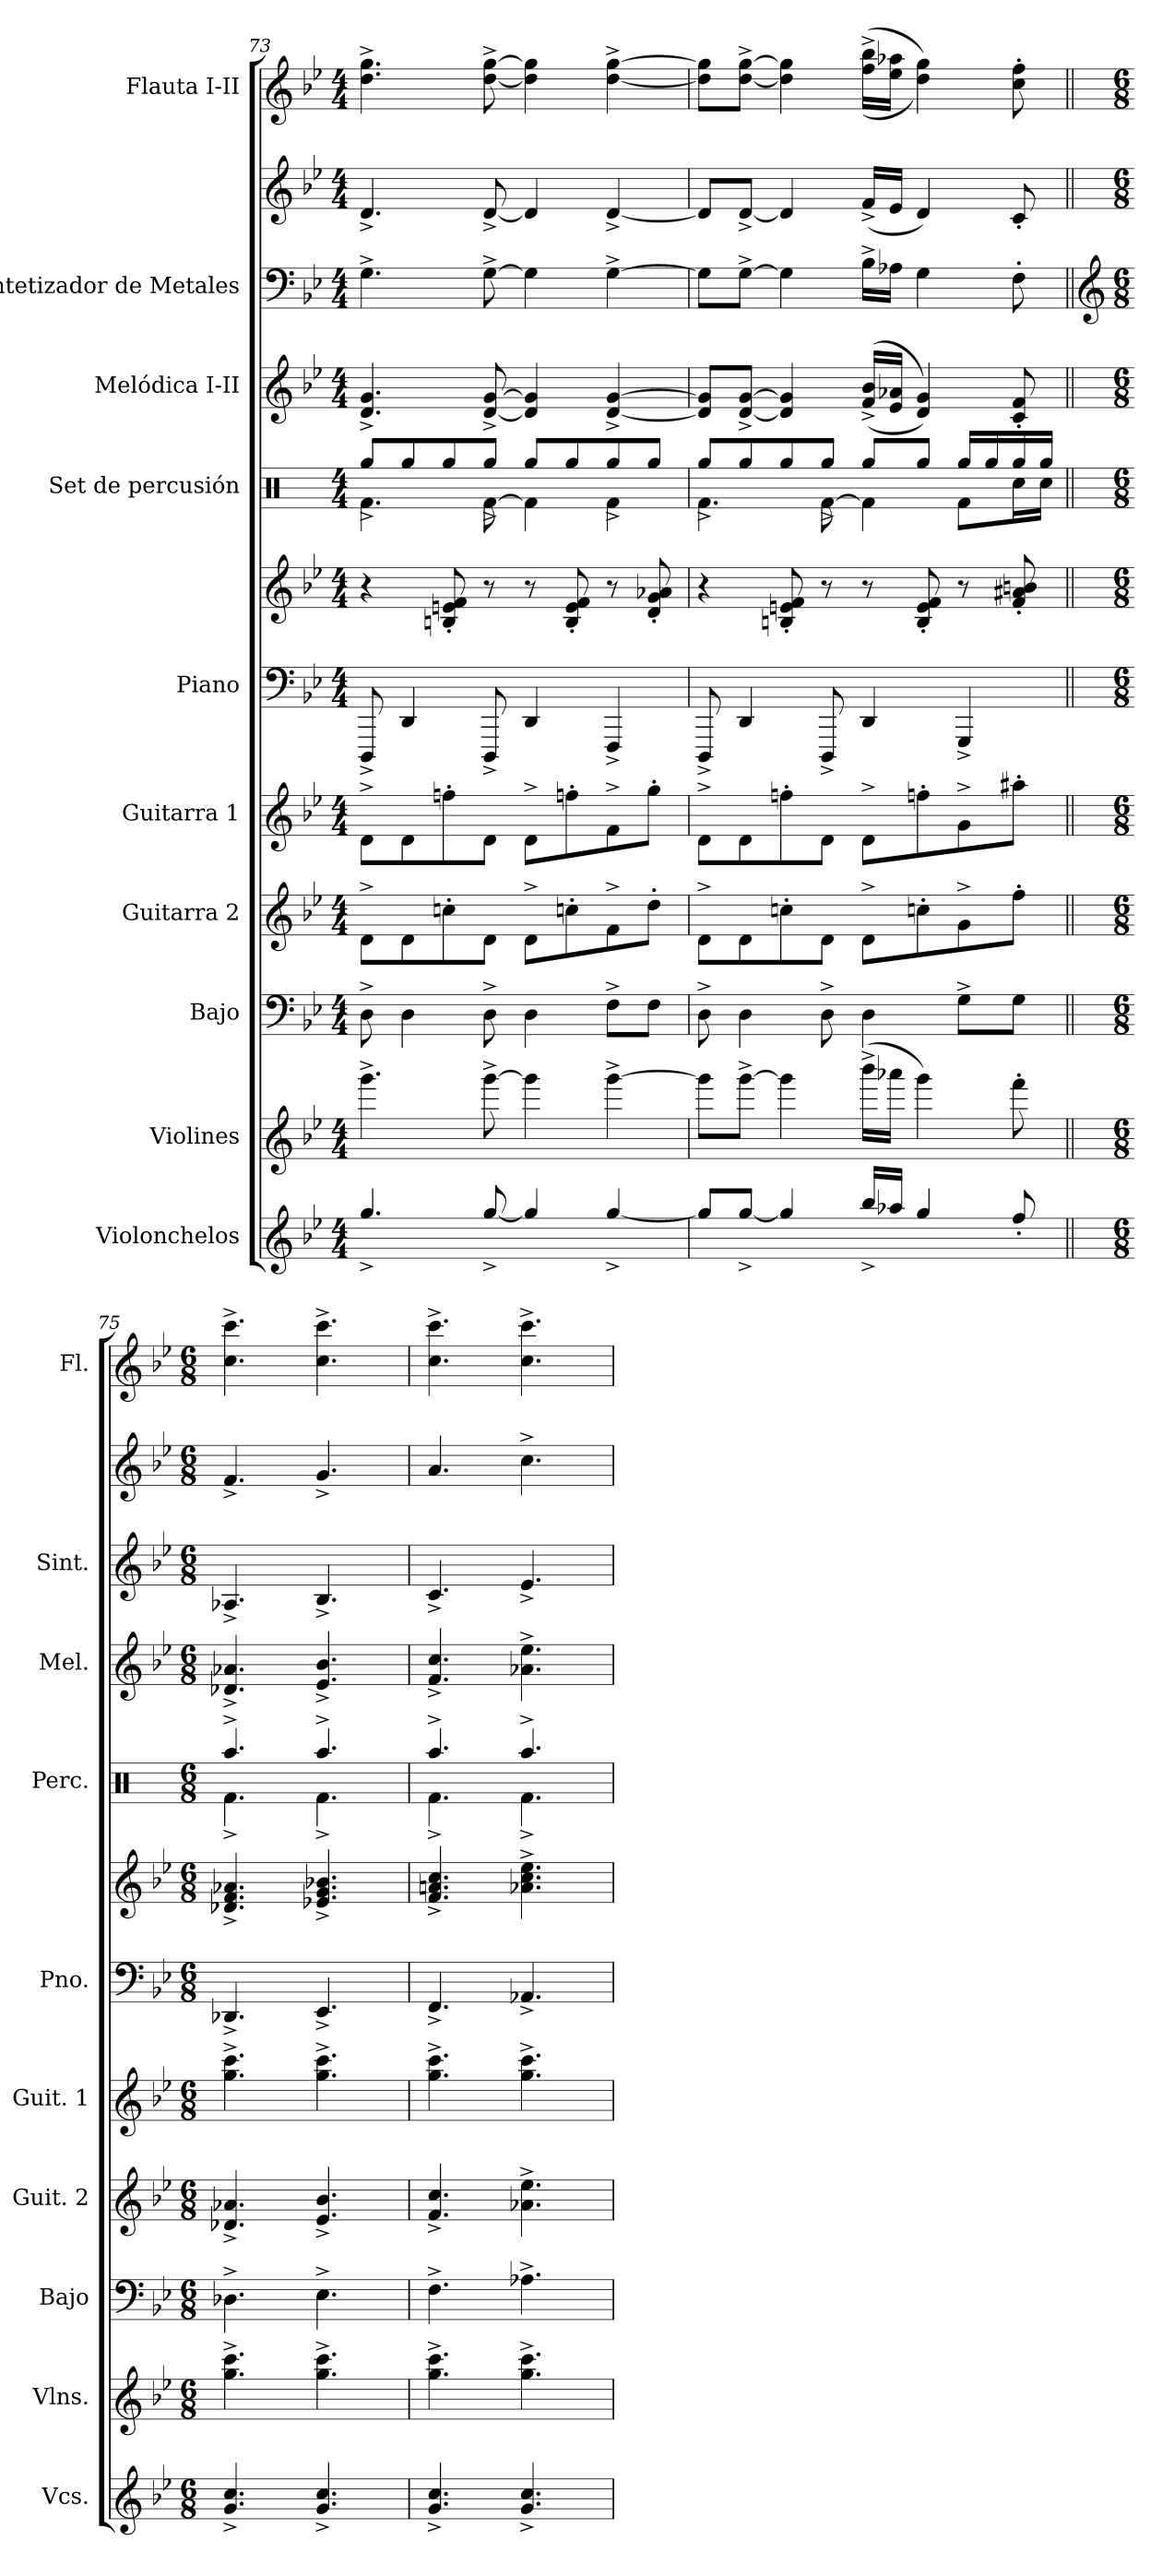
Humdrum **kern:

**kern	**kern	**kern	**kern	**kern	**kern	**kern	**kern	**kern	**kern	**kern	**kern
*part10	*part9	*part8	*part7	*part6	*part5	*part5	*part4	*part3	*part2	*part2	*part1
*staff12	*staff11	*staff10	*staff9	*staff8	*staff7	*staff6	*staff5	*staff4	*staff3	*staff2	*staff1
*I"Violonchelos	*I"Violines	*I"Bajo	*I"Guitarra 2	*I"Guitarra 1	*I"Piano	*	*I"Set de percusión	*I"Melódica I-II	*I"Sintetizador de Metales	*	*I"Flauta I-II
*I'Vcs.	*I'Vlns.	*I'Bajo	*I'Guit. 2	*I'Guit. 1	*I'Pno.	*	*I'Perc.	*I'Mel.	*I'Sint.	*	*I'Fl.
*clefG2	*clefG2	*clefF4	*clefG2	*clefG2	*clefF4	*clefG2	*clefX	*clefG2	*clefF4	*clefG2	*clefG2
*	*	*ITrd7c12	*ITrd7c12	*ITrd7c12	*	*	*	*	*	*	*
*k[b-e-]	*k[b-e-]	*k[b-e-]	*k[b-e-]	*k[b-e-]	*k[b-e-]	*k[b-e-]	*k[]	*k[b-e-]	*k[b-e-]	*k[b-e-]	*k[b-e-]
*B-:	*B-:	*	*	*	*B-:	*B-:	*	*B-:	*B-:	*B-:	*B-:
*M4/4	*M4/4	*M4/4	*M4/4	*M4/4	*M4/4	*M4/4	*M4/4	*M4/4	*M4/4	*M4/4	*M4/4
=73	=73	=73	=73	=73	=73	=73	=73	=73	=73	=73	=73
*	*	*	*	*	*	*	*^	*	*	*	*
4.gg^/	4.ggg^\	8DD^\	8D^\L	8D^\L	8DDD^/	4r	4.Rf\	8Rgg^/L	4.d/^ 4.g/^	4.G^\	4.d^/	4.dd\^ 4.gg\^
.	.	4DD\	8D\	8D\	4DD/	.	.	8Rgg/	.	.	.	.
.	.	.	8cn'\	8fn'\	.	8Bn/' 8en/' 8f/'	.	8Rgg/	.	.	.	.
[8gg^/	[8ggg^\	8DD^\	8D\J	8D\J	8DDD^/	8r	[8Rf\	8Rgg^/J	[8d/^ [8g/^	[8G^\	[8d^/	[8dd\^ [8gg\^
4gg/]	4ggg\]	4DD\	8D^\L	8D^\L	4DD/	8r	4Rf\]	8Rgg/L	4d/] 4g/]	4G\]	4d/]	4dd\] 4gg\]
.	.	.	8cn'\	8fn'\	.	8B/' 8e/' 8f/'	.	8Rgg/	.	.	.	.
[4gg^/	[4ggg^\	8FF^\L	8F^\	8F^\	4FFF^/	8r	4Rf\	8Rgg^/	[4d/^ [4g/^	[4G^\	[4d^/	[4dd\^ [4gg\^
.	.	8FF\J	8d'\J	8g'\J	.	8d/' 8g/' 8a-X/'	.	8Rgg/J	.	.	.	.
!!LO:PB:g=z
=74	=74	=74	=74	=74	=74	=74	=74	=74	=74	=74	=74	=74
8gg/L]	8ggg\L]	8DD^\	8D^\L	8D^\L	8DDD^/	4r	4.Rf\	8Rgg^/L	8d/] 8g/]L	8G\L]	8d/L]	8dd\] 8gg\]L
[8gg^/J	[8ggg^\J	4DD\	8D\	8D\	4DD/	.	.	8Rgg/	[8d/^ [8g/^J	[8G^\J	[8d^/J	[8dd\^ [8gg\^J
4gg/]	4ggg\]	.	8cn'\	8fn'\	.	8Bn/' 8en/' 8f/'	.	8Rgg/	4d/] 4g/]	4G\]	4d/]	4dd\] 4gg\]
.	.	8DD^\	8D\J	8D\J	8DDD^/	8r	[8Rf\	8Rgg^/J	.	.	.	.
16bb-^/LL	(16bbb-^\LL	4DD\	8D^\L	8D^\L	4DD/	8r	4Rf\]	8Rgg/L	((16f/^ 16b-/^LL	16B-^\LL	(16f^/LL	((16ff\^ 16bb-\^LL
16aa-X/JJ	16aaa-X\JJ	.	.	.	.	.	.	.	16e-/ 16a-X/JJ	16A-X\JJ	16e-/JJ	16ee-\ 16aa-X\JJ
4gg/	4ggg\)	.	8cn'\	8fn'\	.	8B/' 8e/' 8f/'	.	8Rgg/J	4d/ 4g/))	4G\	4d/)	4dd\ 4gg\))
.	.	8GG^\L	8G^\	8G^\	4GGG^/	8r	8Rf\L	16Rgg/LL	.	.	.	.
.	.	.	.	.	.	.	.	16Rgg/	.	.	.	.
8ff'/	8fff'\	8GG\J	8f'\J	8a#X'\J	.	8f/' 8a#X/' 8bn/'	16Rcc\L	16Rgg/	8c/' 8f/'	8F'\	8c'/	8cc\' 8ff\'
.	.	.	.	.	.	.	16Rcc\JJ	16Rgg/JJ	.	.	.	.
=75||	=75||	=75||	=75||	=75||	=75||	=75||	=75||	=75||	=75||	=75||	=75||	=75||
*	*	*	*	*	*	*	*	*	*	*clefG2	*	*
*M6/8	*M6/8	*M6/8	*M6/8	*M6/8	*M6/8	*M6/8	*M6/8	*	*M6/8	*M6/8	*M6/8	*M6/8
4.g/^ 4.cc/^	4.gg\^ 4.ccc\^	4.DD-X^\	4.D-X/^ 4.A-X/^	4.g\^ 4.cc\^	4.DD-X^/	4.d-X/^ 4.f/^ 4.a-X/^	4.Raa^/	4.Rf^\	4.d-X/^ 4.a-X/^	4.A-X^/	4.f^/	4.cc\^ 4.ccc\^
4.g/^ 4.cc/^	4.gg\^ 4.ccc\^	4.EE-^\	4.E-/^ 4.B-/^	4.g\^ 4.cc\^	4.EE-^/	4.e-X/^ 4.g/^ 4.b-X/^	4.Raa^/	4.Rf^\	4.e-/^ 4.b-/^	4.B-^/	4.g^/	4.cc\^ 4.ccc\^
=76	=76	=76	=76	=76	=76	=76	=76	=76	=76	=76	=76	=76
4.g/^ 4.cc/^	4.gg\^ 4.ccc\^	4.FF^\	4.F/^ 4.c/^	4.g\^ 4.cc\^	4.FF^/	4.f/^ 4.an/^ 4.cc/^	4.Raa^/	4.Rf^\	4.f/^ 4.cc/^	4.c^/	4.a/	4.cc\^ 4.ccc\^
4.g/^ 4.cc/^	4.gg\^ 4.ccc\^	4.AA-X^\	4.A-X\^ 4.e-\^	4.g\^ 4.cc\^	4.AA-X^/	4.a-X\^ 4.cc\^ 4.ee-\^	4.Raa^/	4.Rf^\	4.a-X\^ 4.ee-\^	4.e-^/	4.cc^\	4.cc\^ 4.ccc\^
*	*	*	*	*	*	*	*v	*v	*	*	*	*
=	=	=	=	=	=	=	=	=	=	=	=
*-	*-	*-	*-	*-	*-	*-	*-	*-	*-	*-	*-
